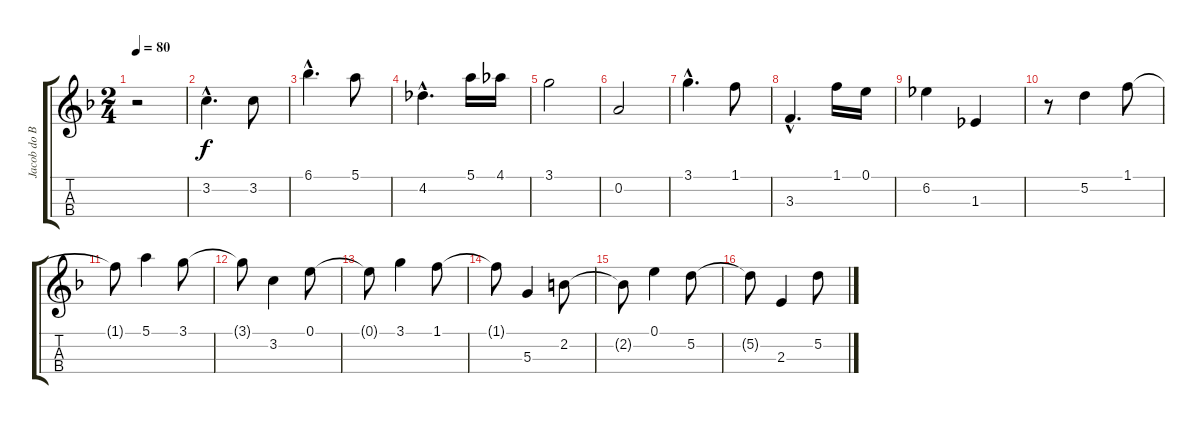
\track ("Jacob do Bandolim" "Jacob do B") {instrument acousticguitarsteel}
\staff {score tabs}
\tuning (E4 A3 D3 G2) {hide}
\ts (2 4)
\tempo 80
\clef g2
\ks f
r.2{dy f} |
3.2{hac}.4{d} 3.2.8 |
6.1{hac}.4{d} 5.1.8 |
4.2{hac}.4{d} 5.1.16 4.1.16 |
3.1.2 |
0.2.2 |
3.1{hac}.4{d} 1.1.8 |
3.3{hac}.4{d} 1.1.16 0.1.16 |
6.2.4 1.3.4 |
r.8 5.2.4 1.1.8 |
1.1{t}.8 5.1.4 3.1.8 |
3.1{t}.8 3.2.4 0.1.8 |
0.1{t}.8 3.1.4 1.1.8 |
1.1{t}.8 5.3.4 2.2.8 |
2.2{t}.8 0.1.4 5.2.8 |
5.2{t}.8 2.3.4 5.2.8
